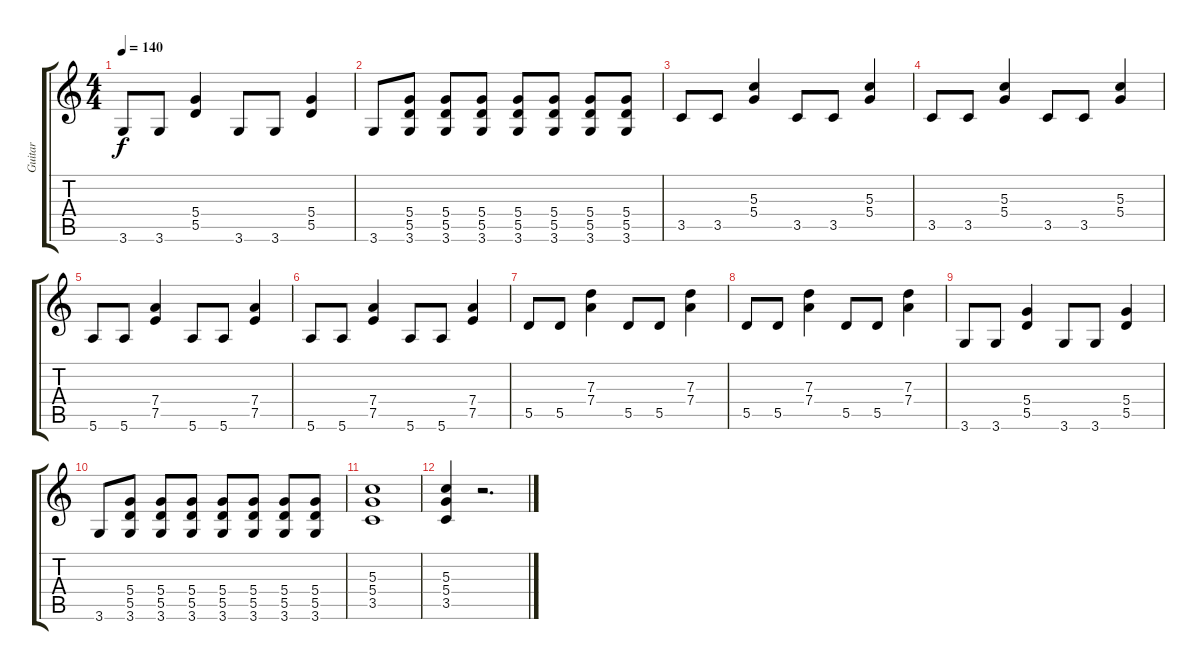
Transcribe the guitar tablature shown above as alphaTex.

\track ("Guitar" "Guitar") {instrument overdrivenguitar}
\staff {score tabs}
\tuning (E4 B3 G3 D3 A2 E2) {hide}
\ts (4 4)
\tempo 140
\clef g2
\ks c
3.6.8{dy f} 3.6.8 (5.4 5.5).4 3.6.8 3.6.8 (5.4 5.5).4 |
3.6.8 (5.4 5.5 3.6).8 (5.4 5.5 3.6).8 (5.4 5.5 3.6).8 (5.4 5.5 3.6).8 (5.4 5.5 3.6).8 (5.4 5.5 3.6).8 (5.4 5.5 3.6).8 |
3.5.8 3.5.8 (5.3 5.4).4 3.5.8 3.5.8 (5.3 5.4).4 |
3.5.8 3.5.8 (5.3 5.4).4 3.5.8 3.5.8 (5.3 5.4).4 |
5.6.8 5.6.8 (7.4 7.5).4 5.6.8 5.6.8 (7.4 7.5).4 |
5.6.8 5.6.8 (7.4 7.5).4 5.6.8 5.6.8 (7.4 7.5).4 |
5.5.8 5.5.8 (7.3 7.4).4 5.5.8 5.5.8 (7.3 7.4).4 |
5.5.8 5.5.8 (7.3 7.4).4 5.5.8 5.5.8 (7.3 7.4).4 |
3.6.8 3.6.8 (5.4 5.5).4 3.6.8 3.6.8 (5.4 5.5).4 |
3.6.8 (5.4 5.5 3.6).8 (5.4 5.5 3.6).8 (5.4 5.5 3.6).8 (5.4 5.5 3.6).8 (5.4 5.5 3.6).8 (5.4 5.5 3.6).8 (5.4 5.5 3.6).8 |
(5.3 5.4 3.5).1 |
(5.3 5.4 3.5).4 r.2{d}
